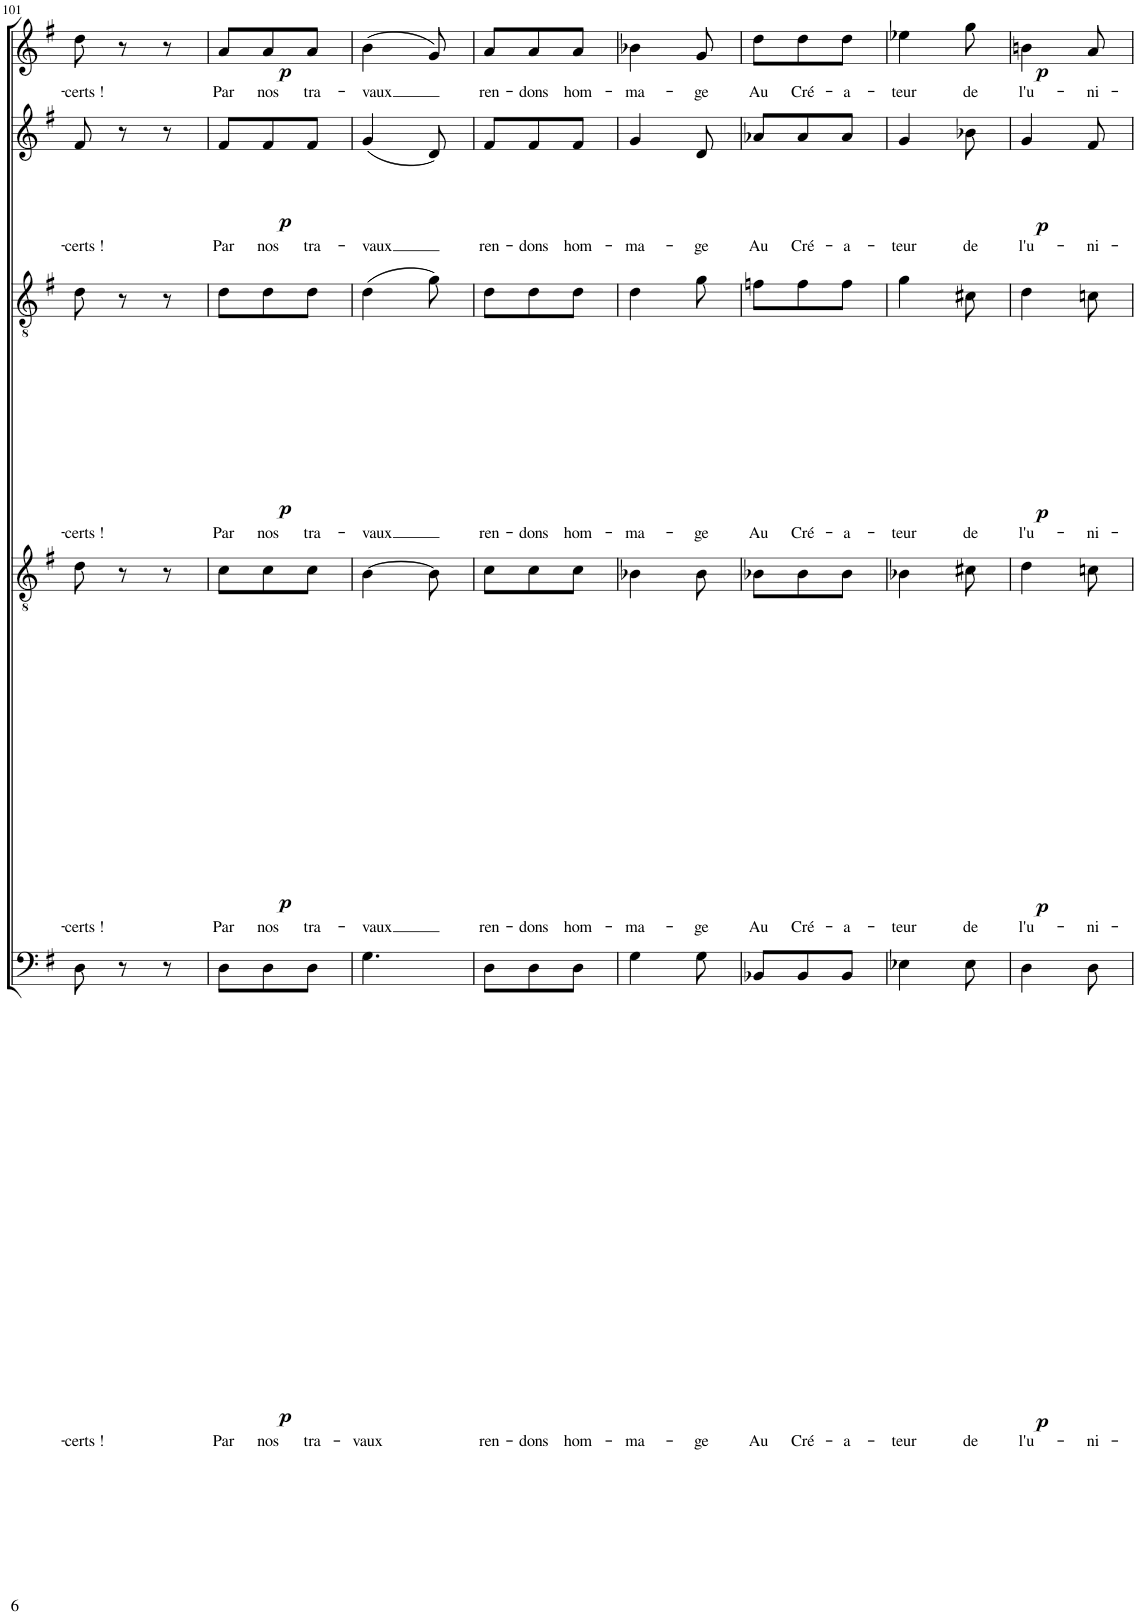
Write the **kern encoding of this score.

**kern	**text	**dynam	**kern	**text	**dynam	**kern	**text	**dynam	**kern	**text	**dynam	**kern	**text	**dynam
*part5	*part5	*part5	*part4	*part4	*part4	*part3	*part3	*part3	*part2	*part2	*part2	*part1	*part1	*part1
*staff5	*staff5	*staff5	*staff4	*staff4	*staff4	*staff3	*staff3	*staff3	*staff2	*staff2	*staff2	*staff1	*staff1	*staff1
*I"B	*	*	*I"TII	*	*	*I"TI	*	*	*I"A	*	*	*I"S	*	*
*clefF4	*	*	*clefGv2	*	*	*clefGv2	*	*	*clefG2	*	*	*clefG2	*	*
*	*	*	*Trd1c2	*	*	*Trd1c2	*	*	*	*	*	*	*	*
*k[f#]	*	*	*k[f#]	*	*	*k[f#]	*	*	*k[f#]	*	*	*k[f#]	*	*
*M3/8	*	*	*M3/8	*	*	*M3/8	*	*	*M3/8	*	*	*M3/8	*	*
=100	=100	=100	=100	=100	=100	=100	=100	=100	=100	=100	=100	=100	=100	=100
!	!LO:LY:b	!LO:DY:b	!	!LO:LY:b	!LO:DY:b	!	!LO:LY:b	!LO:DY:b	!	!LO:LY:b	!LO:DY:b	!	!LO:LY:b	!LO:DY:b
4A\	nos	f	4d\	nos	f	4f#\	nos	f	4a/	nos	f	([8dd\L	nos	f
.	.	.	.	.	.	.	.	.	.	.	.	16.dd\L]	.	.
.	.	.	.	.	.	.	.	.	.	.	.	32a\K)	.	.
!	!LO:LY:b	!	!	!LO:LY:b	!	!	!LO:LY:b	!	!	!LO:LY:b	!	!	!LO:LY:b	!
8AA/	con-	.	8e\	con-	.	8e\	con-	.	8g/	con-	.	(16.cc#X\	con-	.
.	.	.	.	.	.	.	.	.	.	.	.	32a\JJk)	.	.
!!LO:PB:g=z
=101	=101	=101	=101	=101	=101	=101	=101	=101	=101	=101	=101	=101	=101	=101
!	!LO:LY:b	!	!	!LO:LY:b	!	!	!LO:LY:b	!	!	!LO:LY:b	!	!	!LO:LY:b	!
8D\	-certs !	.	8d\	-certs !	.	8d\	-certs !	.	8f#/	-certs !	.	8dd\	-certs !	.
8r	.	.	8r	.	.	8r	.	.	8r	.	.	8r	.	.
8r	.	.	8r	.	.	8r	.	.	8r	.	.	8r	.	.
=102	=102	=102	=102	=102	=102	=102	=102	=102	=102	=102	=102	=102	=102	=102
!	!LO:LY:b	!LO:DY:b	!	!LO:LY:b	!LO:DY:b	!	!LO:LY:b	!LO:DY:b	!	!LO:LY:b	!LO:DY:b	!	!LO:LY:b	!LO:DY:b
8D\L	Par	p	8c\L	Par	p	8d\L	Par	p	8f#/L	Par	p	8a/L	Par	p
!	!LO:LY:b	!	!	!LO:LY:b	!	!	!LO:LY:b	!	!	!LO:LY:b	!	!	!LO:LY:b	!
8D\	nos	.	8c\	nos	.	8d\	nos	.	8f#/	nos	.	8a/	nos	.
!	!LO:LY:b	!	!	!LO:LY:b	!	!	!LO:LY:b	!	!	!LO:LY:b	!	!	!LO:LY:b	!
8D\J	tra-	.	8c\J	tra-	.	8d\J	tra-	.	8f#/J	tra-	.	8a/J	tra-	.
=103	=103	=103	=103	=103	=103	=103	=103	=103	=103	=103	=103	=103	=103	=103
!	!LO:LY:b	!	!	!LO:LY:b	!	!	!LO:LY:b	!	!	!LO:LY:b	!	!	!LO:LY:b	!
4.G\	-vaux	.	[4B\	-vaux	.	(4d\	-vaux	.	(4g/	-vaux	.	(4b\	-vaux	.
.	.	.	8B\]	.	.	8g\)	.	.	8d/)	.	.	8g/)	.	.
=104	=104	=104	=104	=104	=104	=104	=104	=104	=104	=104	=104	=104	=104	=104
!	!LO:LY:b	!	!	!LO:LY:b	!	!	!LO:LY:b	!	!	!LO:LY:b	!	!	!LO:LY:b	!
8D\L	ren-	.	8c\L	ren-	.	8d\L	ren-	.	8f#/L	ren-	.	8a/L	ren-	.
!	!LO:LY:b	!	!	!LO:LY:b	!	!	!LO:LY:b	!	!	!LO:LY:b	!	!	!LO:LY:b	!
8D\	-dons	.	8c\	-dons	.	8d\	-dons	.	8f#/	-dons	.	8a/	-dons	.
!	!LO:LY:b	!	!	!LO:LY:b	!	!	!LO:LY:b	!	!	!LO:LY:b	!	!	!LO:LY:b	!
8D\J	hom-	.	8c\J	hom-	.	8d\J	hom-	.	8f#/J	hom-	.	8a/J	hom-	.
=105	=105	=105	=105	=105	=105	=105	=105	=105	=105	=105	=105	=105	=105	=105
!	!LO:LY:b	!	!	!LO:LY:b	!	!	!LO:LY:b	!	!	!LO:LY:b	!	!	!LO:LY:b	!
4G\	-ma-	.	4B-X\	-ma-	.	4d\	-ma-	.	4g/	-ma-	.	4b-X\	-ma-	.
!	!LO:LY:b	!	!	!LO:LY:b	!	!	!LO:LY:b	!	!	!LO:LY:b	!	!	!LO:LY:b	!
8G\	-ge	.	8B-\	-ge	.	8g\	-ge	.	8d/	-ge	.	8g/	-ge	.
=106	=106	=106	=106	=106	=106	=106	=106	=106	=106	=106	=106	=106	=106	=106
!	!LO:LY:b	!	!	!LO:LY:b	!	!	!LO:LY:b	!	!	!LO:LY:b	!	!	!LO:LY:b	!
8BB-X/L	Au	.	8B-X\L	Au	.	8fn\L	Au	.	8a-X/L	Au	.	8dd\L	Au	.
!	!LO:LY:b	!	!	!LO:LY:b	!	!	!LO:LY:b	!	!	!LO:LY:b	!	!	!LO:LY:b	!
8BB-/	Cré-	.	8B-\	Cré-	.	8f\	Cré-	.	8a-/	Cré-	.	8dd\	Cré-	.
!	!LO:LY:b	!	!	!LO:LY:b	!	!	!LO:LY:b	!	!	!LO:LY:b	!	!	!LO:LY:b	!
8BB-/J	-a-	.	8B-\J	-a-	.	8f\J	-a-	.	8a-/J	-a-	.	8dd\J	-a-	.
=107	=107	=107	=107	=107	=107	=107	=107	=107	=107	=107	=107	=107	=107	=107
!	!LO:LY:b	!	!	!LO:LY:b	!	!	!LO:LY:b	!	!	!LO:LY:b	!	!	!LO:LY:b	!
4E-X\	-teur	.	4B-X\	-teur	.	4g\	-teur	.	4g/	-teur	.	4ee-X\	-teur	.
!	!LO:LY:b	!	!	!LO:LY:b	!	!	!LO:LY:b	!	!	!LO:LY:b	!	!	!LO:LY:b	!
8E-\	de	.	8c#X\	de	.	8c#X\	de	.	8b-X\	de	.	8gg\	de	.
=	=	=	=	=	=	=	=	=	=	=	=	=	=	=
*-	*-	*-	*-	*-	*-	*-	*-	*-	*-	*-	*-	*-	*-	*-
